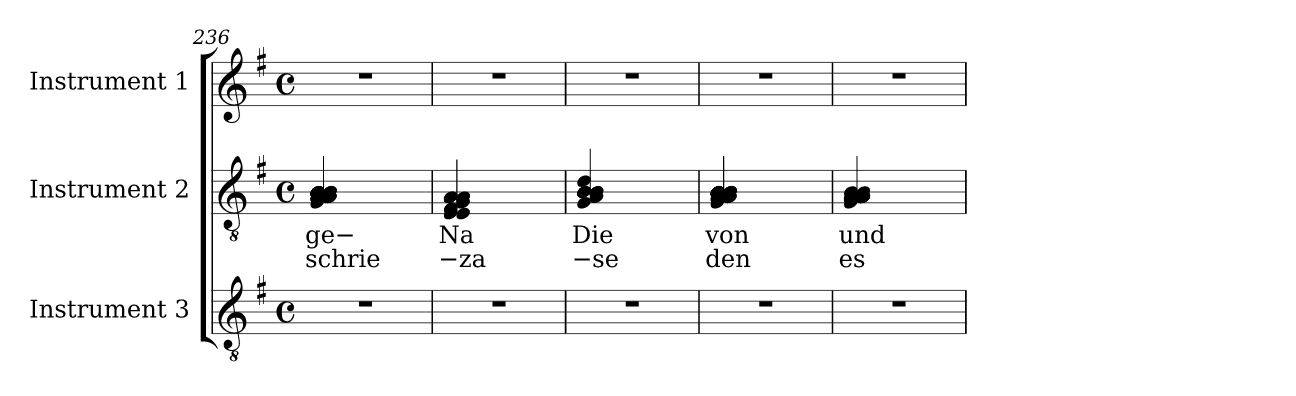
**kern	**kern	**text	**text	**kern
*part3	*part2	*part2	*part2	*part1
*staff3	*staff2	*staff2	*staff2	*staff1
*I"Instrument 3	*I"Instrument 2	*	*	*I"Instrument 1
!!LO:LB:g=z
*clefGv2	*clefGv2	*	*	*clefG2
*k[f#]	*k[f#]	*	*	*k[f#]
*G:	*G:	*	*	*G:
*M4/4	*M4/4	*	*	*M4/4
*met(c)	*met(c)	*	*	*met(c)
=236	=236	=236	=236	=236
!	!	!LO:LY:b:rj	!LO:LY:b:rj	!
1r	4B/ 4B/ 4B/ 4B/ 4B/ 4B/ 4B/ 4B/ 4B/ 4B/ 4B/ 4A/ 4A/ 4A/ 4A/ 4A/ 4A/ 4G/ 4A/	ge−	schrie	1r
.	2.ryy	.	.	.
!!LO:LB:g=z
=237	=237	=237	=237	=237
!	!	!LO:LY:b:rj	!LO:LY:b:rj	!
1r	4A/ 4A/ 4A/ 4A/ 4A/ 4G/ 4F#/ 4E/ 4E/	Na	−za	1r
.	2.ryy	.	.	.
=238	=238	=238	=238	=238
!	!	!LO:LY:b:rj	!LO:LY:b:rj	!
1r	4d/ 4B/ 4B/ 4B/ 4B/ 4B/ 4B/ 4A/ 4G/ 4B/	Die	−se	1r
.	2.ryy	.	.	.
!!LO:LB:g=z
=239	=239	=239	=239	=239
!	!	!LO:LY:b:rj	!LO:LY:b:rj	!
1r	4B/ 4B/ 4B/ 4B/ 4B/ 4B/ 4B/ 4B/ 4B/ 4B/ 4B/ 4B/ 4B/ 4B/ 4B/ 4B/ 4A/ 4A/ 4A/ 4G/ 4A/	von	den	1r
.	2.ryy	.	.	.
!!LO:LB:g=z
=240	=240	=240	=240	=240
!	!	!LO:LY:b:rj	!LO:LY:b:rj	!
1r	4B/ 4A/ 4A/ 4A/ 4A/ 4A/ 4A/ 4A/ 4A/ 4A/ 4A/ 4A/ 4A/ 4A/ 4G/ 4B/	und	es	1r
.	2.ryy	.	.	.
=	=	=	=	=
*-	*-	*-	*-	*-
